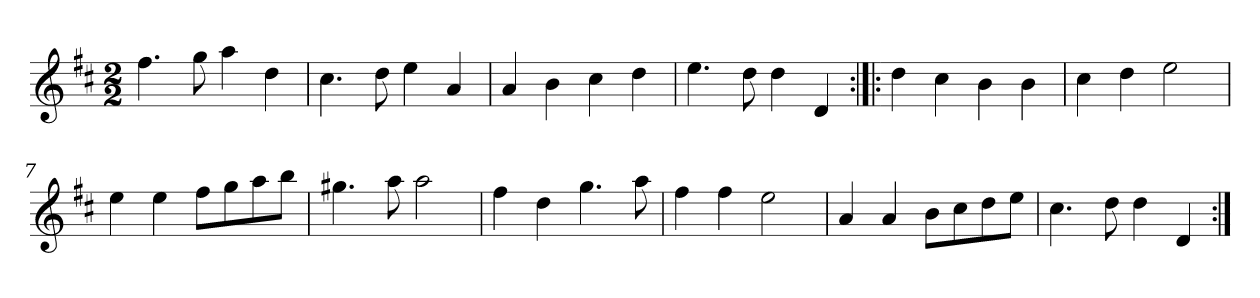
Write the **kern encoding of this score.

**kern
*part1
*staff1
*clefG2
*k[f#c#]
*D:
*M2/2
*MM200
=1
4.ff#
8gg
4aa
4dd
=2
4.cc#
8dd
4ee
4a
=3
4a
4b
4cc#
4dd
=4
4.ee
8dd
4dd
4d
=5:|!|:
4dd
4cc#
4b
4b
=6
4cc#
4dd
2ee
=7
4ee
4ee
8ff#\L
8gg\
8aa\
8bb\J
=8
4.gg#X
8aa
2aa
=9
4ff#
4dd
4.gg
8aa
=10
4ff#
4ff#
2ee
=11
4a
4a
8b\L
8cc#\
8dd\
8ee\J
=12
4.cc#
8dd
4dd
4d
=:|!
*-
